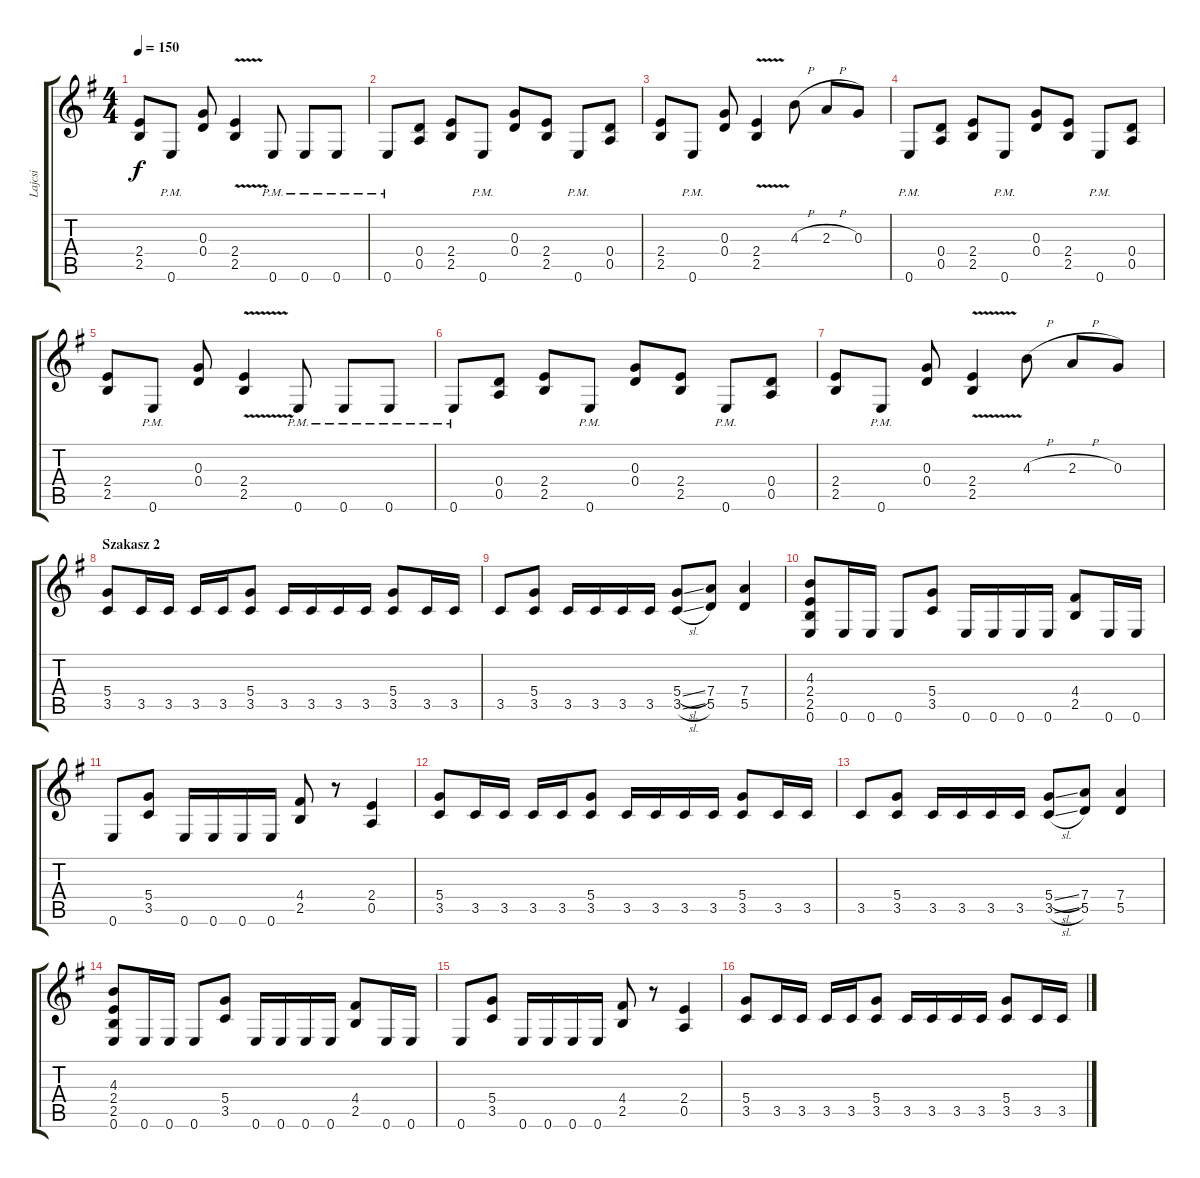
\track ("Lajcsi" "Lajcsi") {instrument distortionguitar}
\staff {score tabs}
\tuning (E4 B3 G3 D3 A2 E2) {hide}
\ts (4 4)
\tempo 150
\clef g2
\ks eminor
(2.4 2.5).8{dy f} 0.6{pm}.8 (0.3 0.4).8 (2.4{v} 2.5{v}).4 0.6{pm}.8 0.6{pm}.8 0.6{pm}.8 |
0.6{pm}.8 (0.4 0.5).8 (2.4 2.5).8 0.6{pm}.8 (0.3 0.4).8 (2.4 2.5).8 0.6{pm}.8 (0.4 0.5).8 |
(2.4 2.5).8 0.6{pm}.8 (0.3 0.4).8 (2.4{v} 2.5{v}).4 4.3{h}.8 2.3{h}.8 0.3.8 |
0.6{pm}.8 (0.4 0.5).8 (2.4 2.5).8 0.6{pm}.8 (0.3 0.4).8 (2.4 2.5).8 0.6{pm}.8 (0.4 0.5).8 |
(2.4 2.5).8 0.6{pm}.8 (0.3 0.4).8 (2.4{v} 2.5{v}).4 0.6{pm}.8 0.6{pm}.8 0.6{pm}.8 |
0.6{pm}.8 (0.4 0.5).8 (2.4 2.5).8 0.6{pm}.8 (0.3 0.4).8 (2.4 2.5).8 0.6{pm}.8 (0.4 0.5).8 |
(2.4 2.5).8 0.6{pm}.8 (0.3 0.4).8 (2.4{v} 2.5{v}).4 4.3{h}.8 2.3{h}.8 0.3.8 |
\section ("" "Szakasz 2")
(5.4 3.5).8 3.5.16 3.5.16 3.5.16 3.5.16 (5.4 3.5).8 3.5.16 3.5.16 3.5.16 3.5.16 (5.4 3.5).8 3.5.16 3.5.16 |
3.5.8 (5.4 3.5).8 3.5.16 3.5.16 3.5.16 3.5.16 (5.4{sl} 3.5{sl}).8 (7.4 5.5).8 (7.4 5.5).4 |
(4.3 2.4 2.5 0.6).8 0.6.16 0.6.16 0.6.8 (5.4 3.5).8 0.6.16 0.6.16 0.6.16 0.6.16 (4.4 2.5).8 0.6.16 0.6.16 |
0.6.8 (5.4 3.5).8 0.6.16 0.6.16 0.6.16 0.6.16 (4.4 2.5).8 r.8 (2.4 0.5).4 |
(5.4 3.5).8 3.5.16 3.5.16 3.5.16 3.5.16 (5.4 3.5).8 3.5.16 3.5.16 3.5.16 3.5.16 (5.4 3.5).8 3.5.16 3.5.16 |
3.5.8 (5.4 3.5).8 3.5.16 3.5.16 3.5.16 3.5.16 (5.4{sl} 3.5{sl}).8 (7.4 5.5).8 (7.4 5.5).4 |
(4.3 2.4 2.5 0.6).8 0.6.16 0.6.16 0.6.8 (5.4 3.5).8 0.6.16 0.6.16 0.6.16 0.6.16 (4.4 2.5).8 0.6.16 0.6.16 |
0.6.8 (5.4 3.5).8 0.6.16 0.6.16 0.6.16 0.6.16 (4.4 2.5).8 r.8 (2.4 0.5).4 |
(5.4 3.5).8 3.5.16 3.5.16 3.5.16 3.5.16 (5.4 3.5).8 3.5.16 3.5.16 3.5.16 3.5.16 (5.4 3.5).8 3.5.16 3.5.16
